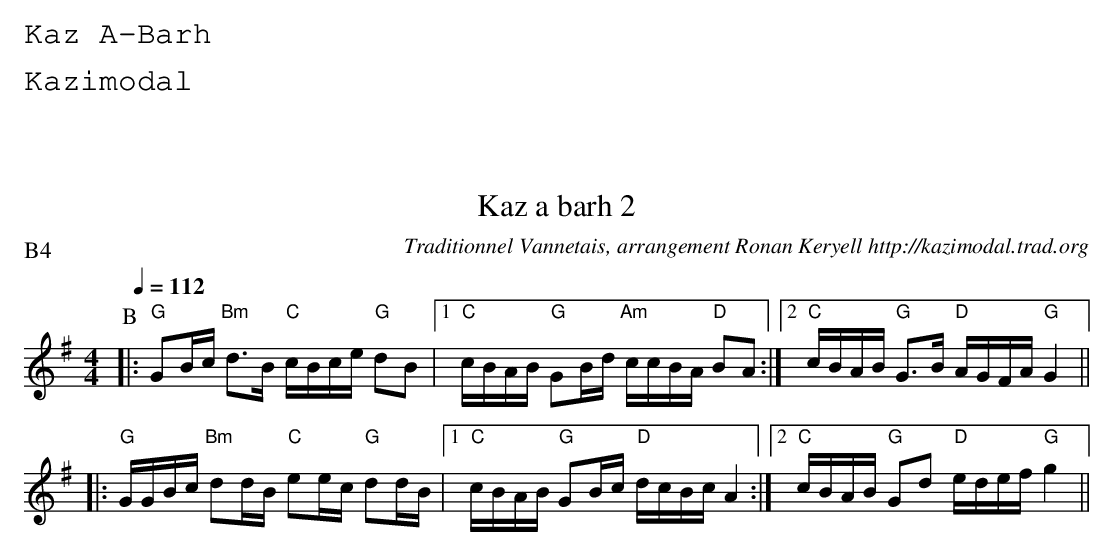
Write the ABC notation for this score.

X:1
T:Kaz a barh 2
C:Traditionnel Vannetais, arrangement Ronan Keryell http://kazimodal.trad.org
Q:1/4=112
P:B4
M:4/4
K:G
P:B
|: "G"GB/c/ "Bm"d>B "C"c/B/c/e/ "G"dB |1 \
  "C"c/B/A/B/ "G"GB/d/ "Am"c/c/B/A/ "D"BA :|2 \
  "C"c/B/A/B/ "G"G>B "D"A/G/F/A/ "G"G2 ||
|: "G"G/G/B/c/ "Bm"dd/B/ "C"ee/c/ "G"dd/B/ |1 \
  "C"c/B/A/B/ "G"GB/c/ "D"d/c/B/c/ A2 :|2 \
  "C"c/B/A/B/ "G"Gd "D"e/d/e/f/ "G"g2||
